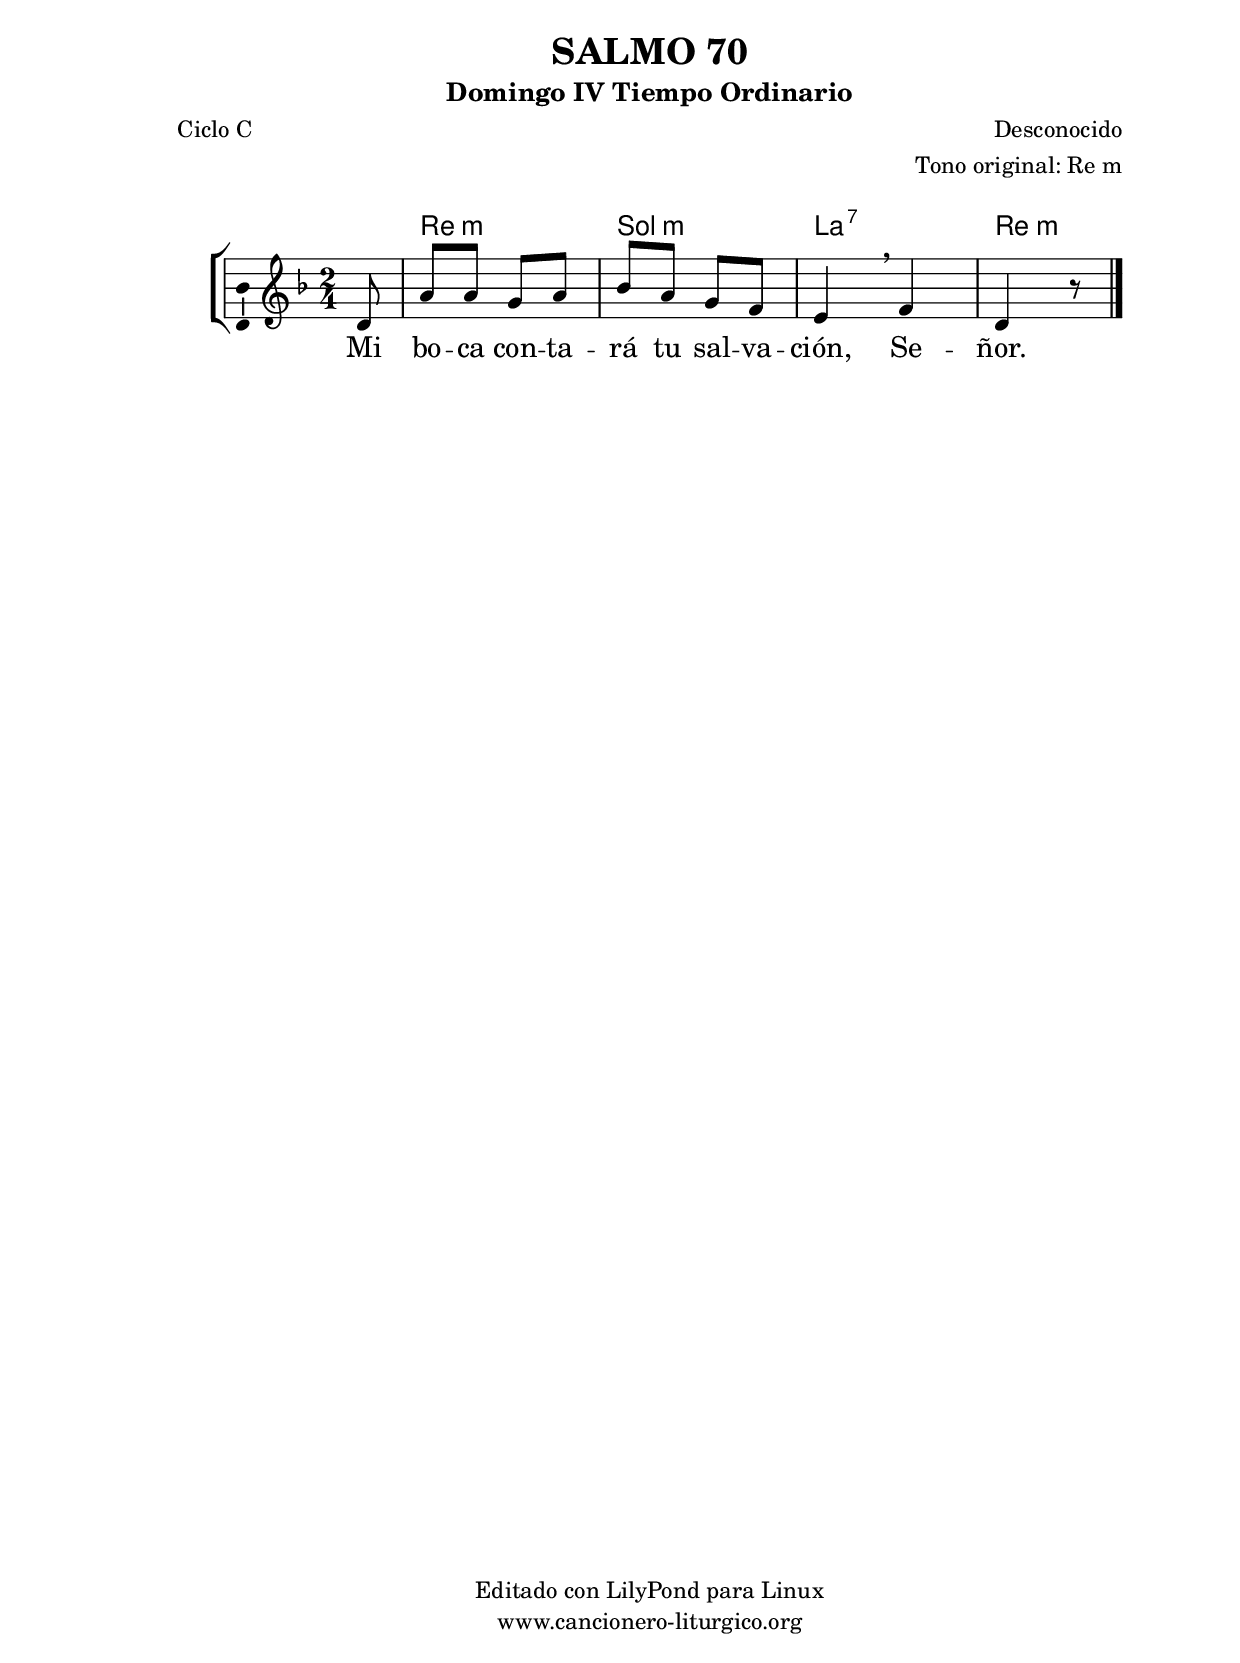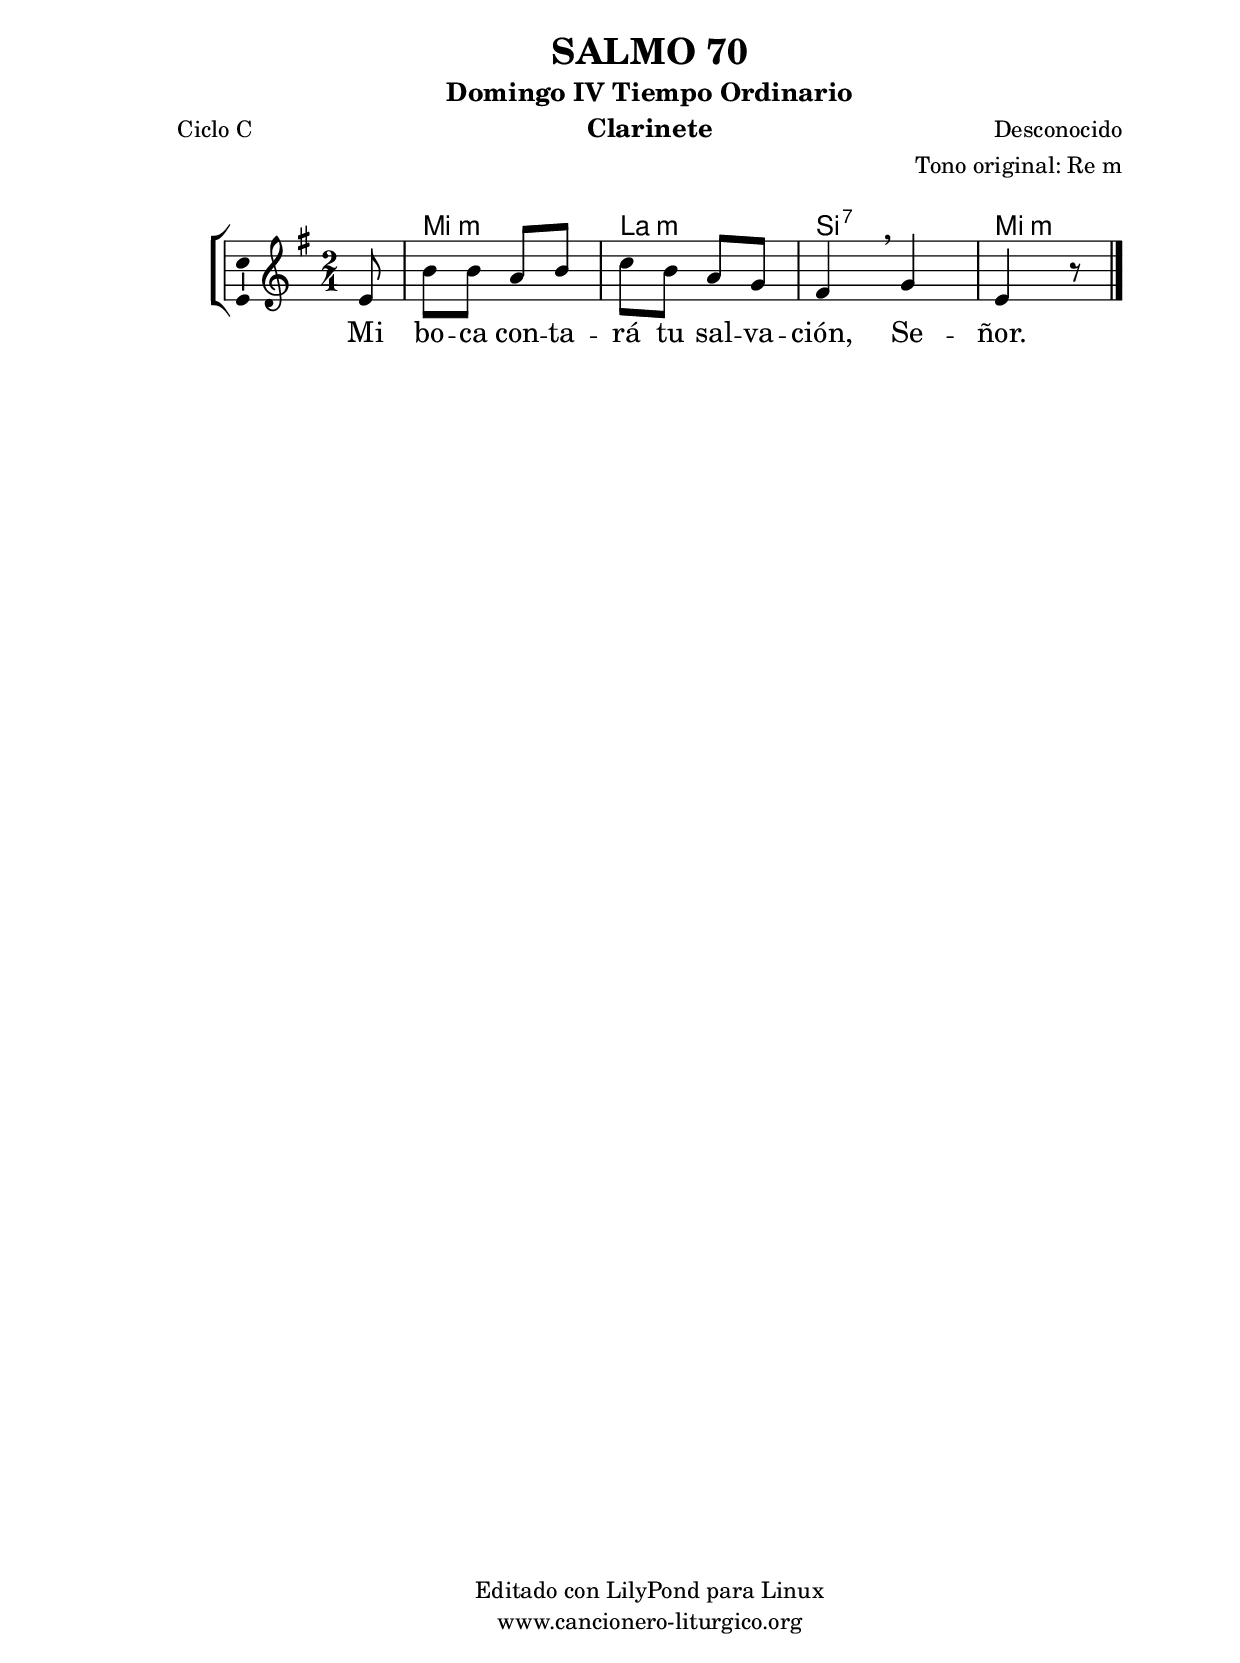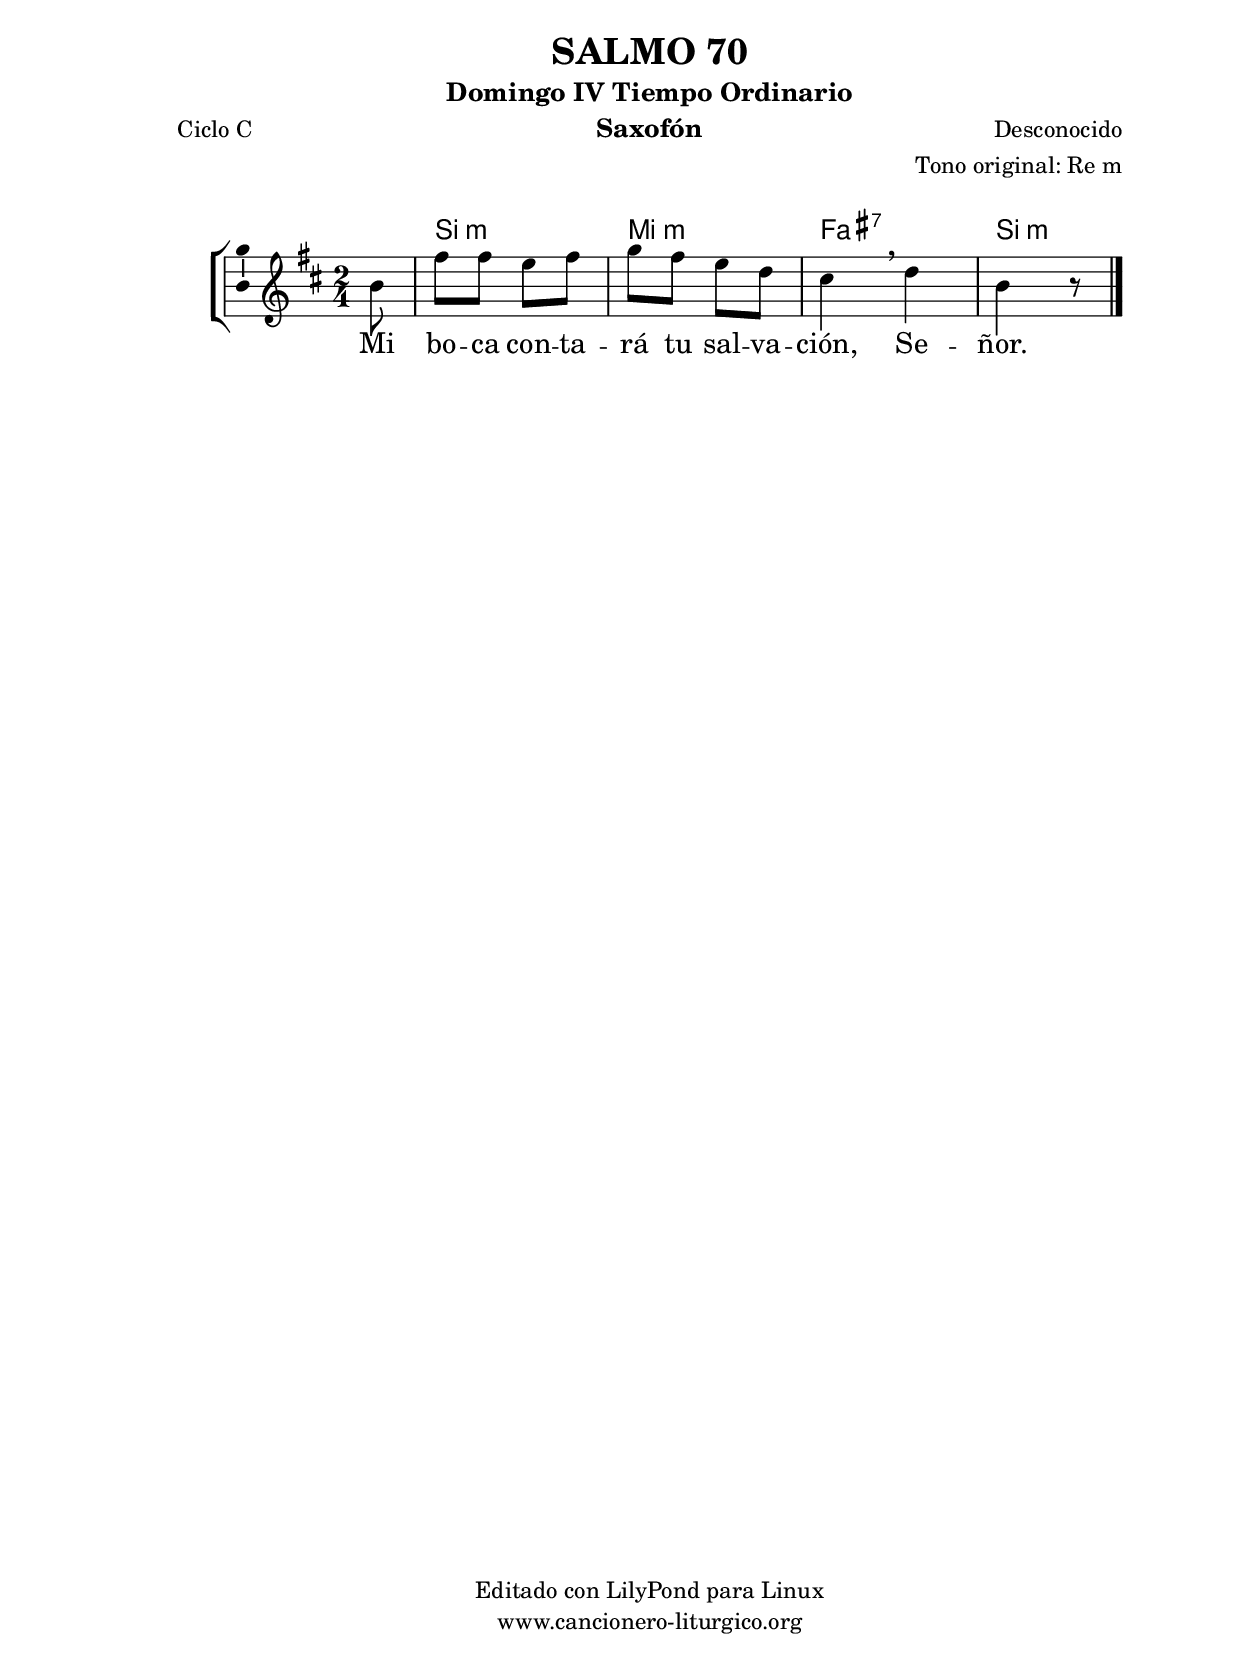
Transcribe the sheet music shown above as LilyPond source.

%
%para convertir .midi en .wav:
%timidity filename.midi -Ow -o finename.wav
%
%
%Para convertir de .wav a .mp3:
%lame -h -m j filename.wav
%
%
%para escuchar el midi:
%timidity nombrefichero.midi
%


%versión de lilypond para la que se ha escrito esta partitura:
\version "2.16.0"

	%Tamaño papel
	#(set-default-paper-size "a4")
	%Tamaño partitura
	#(set-global-staff-size 20)
	%No responde al pulsar sobre una nota
	#(ly:set-option 'point-and-click #f)

%parámetros del encabezamiento:
\header {
	title = "SALMO 70"
	subtitle = "Domingo IV Tiempo Ordinario"
	composer = "Desconocido"
	poet = "Ciclo C"
	meter = ""
	arranger = "Tono original: Re m"
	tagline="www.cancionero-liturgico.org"
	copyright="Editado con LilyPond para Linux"
	tiempo = "Ordinario"
	usos = "Salmo"
	letra = "Mi boca contará tu salvación, Señor."
	}

%parámetros asociados al papel:
\paper  {
	oddHeaderMarkup = \markup {\fill-line { \on-the-fly #not-first-page \fromproperty #'header:title \on-the-fly #not-first-page \fromproperty #'header:composer }}
	evenHeaderMarkup = \markup {\fill-line { \fromproperty #'header:composer \fromproperty #'header:title }}
	#(set-paper-size "a4")
	print-page-number = ##f
	first-page-number = 1
	print-first-page-number = ##f
%	head-separation = 3.0 \cm
	top-margin = 2.0 \cm
	bottom-margin = 0.5\cm
%%%	bottom-margin = -1.0\cm
	left-margin = 3.0 \cm
	line-width = 16.0 \cm 
	indent = 8\mm
	interscoreline = 2.\mm
	between-system-space = 15\mm
%	para que las partituras no llenen la hoja:
	ragged-bottom = ##t
%	idem para la última hoja:
	ragged-last-bottom = ##f
%	para que las partituras llenen el ancho del papel:
	ragged-last = ##f
	after-title-space = 2.5 \cm
%page-count=1
%system-count=8

	%Flexible Vertical Spacing
%	markup-markup-spacing =
%	#'((basic-distance . 15) (minimum-distance . 15) (padding . 3))
	markup-system-spacing =
	#'((basic-distance . 15) (minimum-distance . 15) (padding . 3))
	system-system-spacing =
	#'((basic-distance . 15) (minimum-distance . 15) (padding . 3))
	score-system-spacing =
	#'((basic-distance . 15) (minimum-distance . 15) (padding . 5))
%	top-system-spacing = % header
%	#'((basic-distance . 8) (minimum-distance . 0) (padding . 3))
%	top-markup-spacing =
%	#'((basic-distance . 20) (minimum-distance . 20) (padding . 3))
	last-bottom-spacing = % footer
	#'((basic-distance . 5) (minimum-distance . 5) (padding . 3))
%	score-markup-spacing =
%	#'((basic-distance . 16) (minimum-distance . 13) (padding . 3))

	}


%parámetros que afectan a toda la partitura:
global =  {
	%clave de sol (G):
	\clef G
	%armadura:
%	\transpose d f
	\key d \minor
	\tempo 4=80
	\set Score.tempoHideNote = ##t
	}


acordes = {
	\italianChords
	\chordmode {
%	\transpose d f
{
s8
d2:m g:m a:7 d4.:m
	}
	}
}


melodia = 
%	\transpose d f
{
	\relative c'{
	\time 2/4

\partial8
d8
a'8 a g a
bes8 a g f
e4 \breathe f
d4 r8 %s8

	\bar "|."
	}
	}


texto = \lyricmode {
Mi bo -- ca con -- ta -- rá tu sal -- va -- ción, Se -- ñor.
	}


acordesStaff = \context ChordNames = acordesStaff <<
	\set chordChanges = ##t
	\acordes
	>>


vozStaff = \context Voice = vozStaff
\with {\consists "Ambitus_engraver"}
<<
%	\set Staff.instrumentName = ""
%	\set Staff.shortInstrumentName = ""
%	\set Staff.midiInstrument = #"clarinet"
%	\set Staff.midiInstrument = #"cello"
%	\set Staff.midiInstrument = #"flute"
	\set Staff.midiInstrument = #"electric guitar (jazz)"
%	\set Staff.midiInstrument = #"english horn"
%	\set Staff.midiInstrument = #"violin"
%	\set Staff.midiInstrument = #"glockenspiel"
	\set Staff.midiMinimumVolume = #0.7
	\set Staff.midiMaximumVolume = #0.9
	\global
	\melodia
	>>


textoStaff = \context Lyrics = textoStaff <<
	\lyricsto vozStaff \texto
	>>

\book {
	\score {
		\context ChoirStaff {
			\override StaffGroup.SystemStartBracket #'collapse-height = #1
			\override Score.SystemStartBar #'collapse-height = #1
			<<
			\acordesStaff
			\vozStaff
			\textoStaff
			>>
			}
		\layout {
	    		\context {
				\Lyrics
				\override LyricText #'font-size = #2
				}
	   		 \context {
				\Score
				%fontSize = #3
				\override StaffSymbol #'staff-space = #(magstep +3)
				%\override Beam #'thickness = #0.55
				%\override SpacingSpanner #'spacing-increment = #1.0
				%\override Slur #'height-limit = #1.5
				}
			}
		}
	\score {
		\unfoldRepeats
		\context ChoirStaff {
			<<
			\acordesStaff
			\vozStaff
			>>
			}
		\midi {
	  		\context {
	  			\Score
				tempoWholesPerMinute = #(ly:make-moment 70 4)
				}
			}
		}
	}

%Partitura para clarinete
#(define output-suffix "C")
\book {
	\header{
		instrument = "Clarinete"
		}
	\score {
		\context ChoirStaff {
			\override StaffGroup.SystemStartBracket #'collapse-height = #1
			\override Score.SystemStartBar #'collapse-height = #1
\transpose c d
			<<
			\acordesStaff
			\vozStaff
			\textoStaff
			>>
			}
		\layout {
	    		\context {
				\Lyrics
				\override LyricText #'font-size = #2
				}
	   		 \context {
				\Score
				%fontSize = #3
				\override StaffSymbol #'staff-space = #(magstep +3)
				%\override Beam #'thickness = #0.55
				%\override SpacingSpanner #'spacing-increment = #1.0
				%\override Slur #'height-limit = #1.5
				}
			}
		}
	}

%Partitura para saxofón
#(define output-suffix "S")
\book {
	\header{
		instrument = "Saxofón"
		}
	\score {
		\context ChoirStaff {
			\override StaffGroup.SystemStartBracket #'collapse-height = #1
			\override Score.SystemStartBar #'collapse-height = #1
\transpose c a
			<<
			\acordesStaff
			\vozStaff
			\textoStaff
			>>
			}
		\layout {
	    		\context {
				\Lyrics
				\override LyricText #'font-size = #2
				}
	   		 \context {
				\Score
				%fontSize = #3
				\override StaffSymbol #'staff-space = #(magstep +3)
				%\override Beam #'thickness = #0.55
				%\override SpacingSpanner #'spacing-increment = #1.0
				%\override Slur #'height-limit = #1.5
				}
			}
		}
	}

